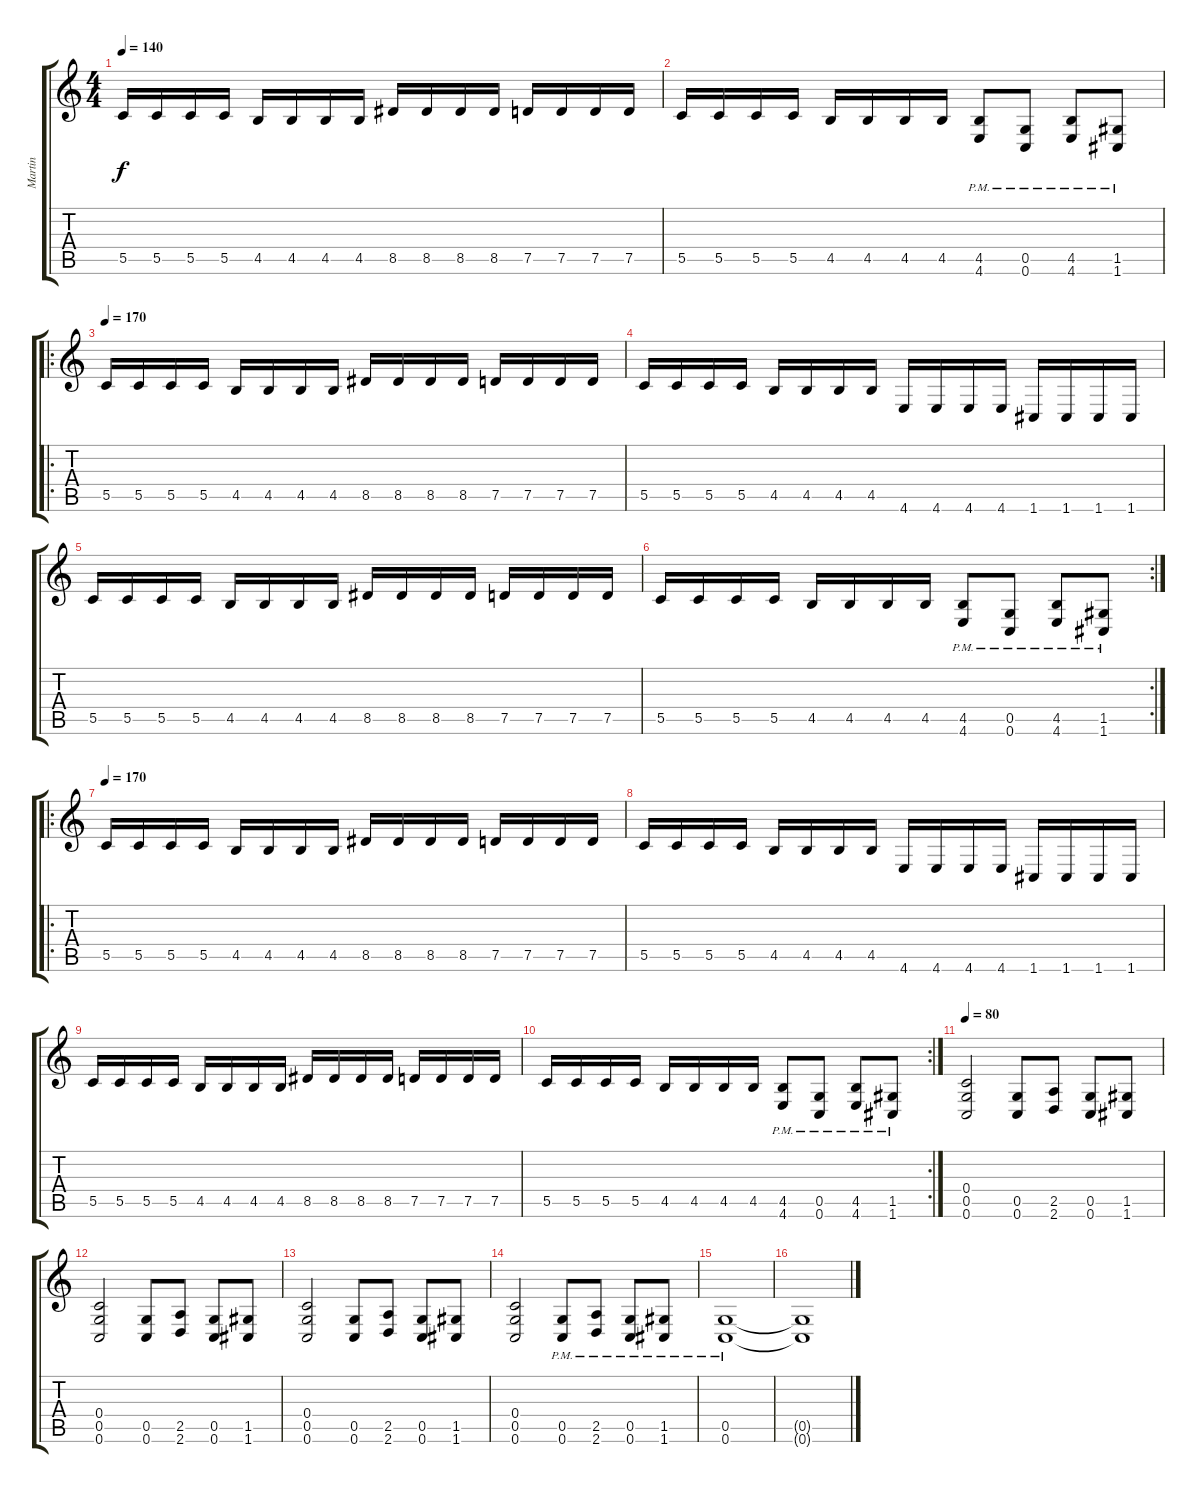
\track ("Martin" "Martin") {instrument distortionguitar}
\staff {score tabs}
\tuning (D4 A3 F3 C3 G2 C2) {hide}
\ts (4 4)
\tempo 140
\clef g2
\ks c
5.5.16{dy f} 5.5.16 5.5.16 5.5.16 4.5.16 4.5.16 4.5.16 4.5.16 8.5.16 8.5.16 8.5.16 8.5.16 7.5.16 7.5.16 7.5.16 7.5.16 |
5.5.16 5.5.16 5.5.16 5.5.16 4.5.16 4.5.16 4.5.16 4.5.16 (4.5{pm} 4.6{pm}).8 (0.5{pm} 0.6{pm}).8 (4.5{pm} 4.6{pm}).8 (1.5{pm} 1.6{pm}).8 |
\ro
\tempo 170
5.5.16 5.5.16 5.5.16 5.5.16 4.5.16 4.5.16 4.5.16 4.5.16 8.5.16 8.5.16 8.5.16 8.5.16 7.5.16 7.5.16 7.5.16 7.5.16 |
5.5.16 5.5.16 5.5.16 5.5.16 4.5.16 4.5.16 4.5.16 4.5.16 4.6.16 4.6.16 4.6.16 4.6.16 1.6.16 1.6.16 1.6.16 1.6.16 |
5.5.16 5.5.16 5.5.16 5.5.16 4.5.16 4.5.16 4.5.16 4.5.16 8.5.16 8.5.16 8.5.16 8.5.16 7.5.16 7.5.16 7.5.16 7.5.16 |
\rc 2
5.5.16 5.5.16 5.5.16 5.5.16 4.5.16 4.5.16 4.5.16 4.5.16 (4.5{pm} 4.6{pm}).8 (0.5{pm} 0.6{pm}).8 (4.5{pm} 4.6{pm}).8 (1.5{pm} 1.6{pm}).8 |
\ro
\tempo 170
5.5.16 5.5.16 5.5.16 5.5.16 4.5.16 4.5.16 4.5.16 4.5.16 8.5.16 8.5.16 8.5.16 8.5.16 7.5.16 7.5.16 7.5.16 7.5.16 |
5.5.16 5.5.16 5.5.16 5.5.16 4.5.16 4.5.16 4.5.16 4.5.16 4.6.16 4.6.16 4.6.16 4.6.16 1.6.16 1.6.16 1.6.16 1.6.16 |
5.5.16 5.5.16 5.5.16 5.5.16 4.5.16 4.5.16 4.5.16 4.5.16 8.5.16 8.5.16 8.5.16 8.5.16 7.5.16 7.5.16 7.5.16 7.5.16 |
\rc 2
5.5.16 5.5.16 5.5.16 5.5.16 4.5.16 4.5.16 4.5.16 4.5.16 (4.5{pm} 4.6{pm}).8 (0.5{pm} 0.6{pm}).8 (4.5{pm} 4.6{pm}).8 (1.5{pm} 1.6{pm}).8 |
\tempo 80
(0.4 0.5 0.6).2 (0.5 0.6).8 (2.5 2.6).8 (0.5 0.6).8 (1.5 1.6).8 |
(0.4 0.5 0.6).2 (0.5 0.6).8 (2.5 2.6).8 (0.5 0.6).8 (1.5 1.6).8 |
(0.4 0.5 0.6).2 (0.5 0.6).8 (2.5 2.6).8 (0.5 0.6).8 (1.5 1.6).8 |
(0.4 0.5 0.6).2 (0.5{pm} 0.6{pm}).8 (2.5{pm} 2.6{pm}).8 (0.5{pm} 0.6{pm}).8 (1.5{pm} 1.6{pm}).8 |
(0.5{pm} 0.6{pm}).1 |
(0.5{t} 0.6{t}).1
